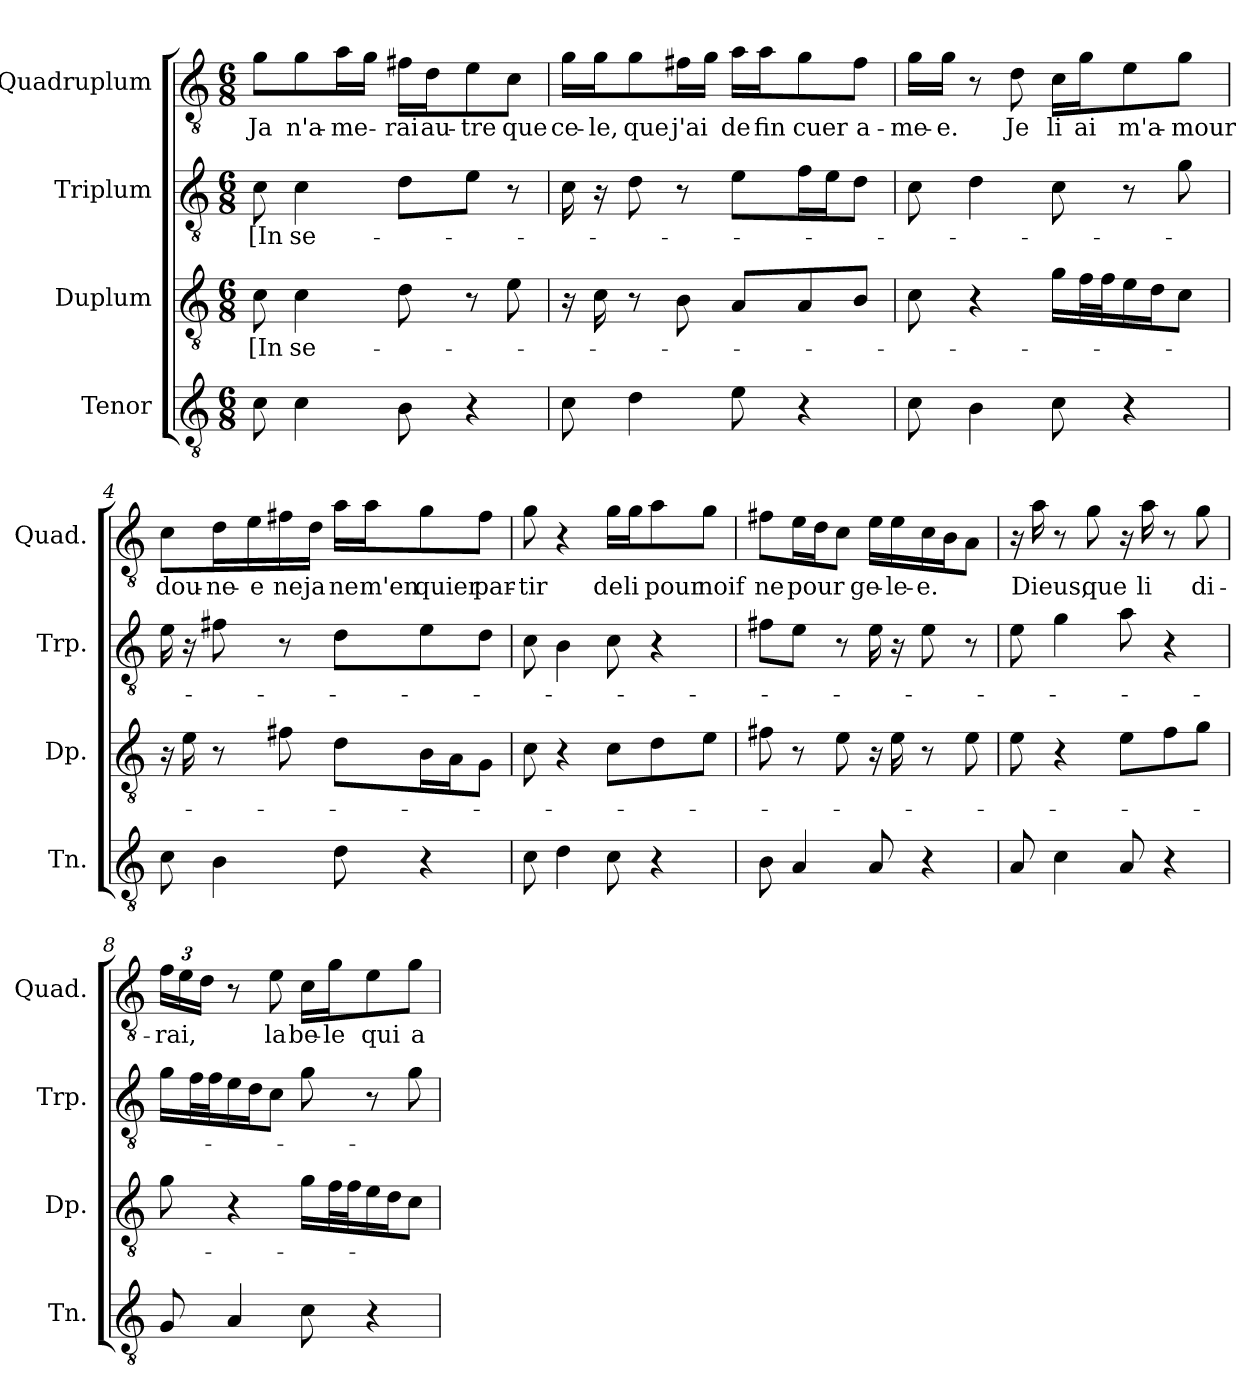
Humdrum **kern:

**kern	**kern	**text	**kern	**text	**kern	**text
*part4	*part3	*part3	*part2	*part2	*part1	*part1
*staff4	*staff3	*staff3	*staff2	*staff2	*staff1	*staff1
*I"Tenor	*I"Duplum	*	*I"Triplum	*	*I"Quadruplum	*
*I'Tn.	*I'Dp.	*	*I'Trp.	*	*I'Quad.	*
*clefGv2	*clefGv2	*	*clefGv2	*	*clefGv2	*
*k[]	*k[]	*	*k[]	*	*k[]	*
*M6/8	*M6/8	*	*M6/8	*	*M6/8	*
=1	=1	=1	=1	=1	=1	=1
!	!	!LO:LY:b	!	!LO:LY:b	!	!LO:LY:b
8c\	8c\	[In	8c\	[In	8g\L	Ja
!	!	!LO:LY:b	!	!LO:LY:b	!	!LO:LY:b
4c\	4c\	se-	4c\	se-	8g\	n'a-
!	!	!	!	!	!	!LO:LY:b
.	.	.	.	.	16a\L	-me-
.	.	.	.	.	16g\JJ	.
!	!	!	!	!	!	!LO:LY:b
8B\	8d\	.	8d\L	.	16f#i\LL	-rai
!	!	!	!	!	!	!LO:LY:b
.	.	.	.	.	16d\J	au-
!	!	!	!	!	!	!LO:LY:b
4r	8r	.	8e\J	.	8e\	-tre
!	!	!	!	!	!	!LO:LY:b
.	8e\	.	8r	.	8c\J	que
=2	=2	=2	=2	=2	=2	=2
!	!	!	!	!	!	!LO:LY:b
8c\	16r	.	16c\	.	16g\LL	ce-
!	!	!	!	!	!	!LO:LY:b
.	16c\	.	16r	.	16g\J	-le,
!	!	!	!	!	!	!LO:LY:b
4d\	8r	.	8d\	.	8g\	que
!	!	!	!	!	!	!LO:LY:b
.	8B\	.	8r	.	16f#i\L	j'ai
.	.	.	.	.	16g\JJ	.
!	!	!	!	!	!	!LO:LY:b
8e\	8A/L	.	8e\L	.	16a\LL	de
!	!	!	!	!	!	!LO:LY:b
.	.	.	.	.	16a\J	fin
!	!	!	!	!	!	!LO:LY:b
4r	8A/	.	16f\L	.	8g\	cuer
.	.	.	16e\J	.	.	.
!	!	!	!	!	!	!LO:LY:b
.	8B/J	.	8d\J	.	8f#i\J	a-
=3	=3	=3	=3	=3	=3	=3
!	!	!	!	!	!	!LO:LY:b
8c\	8c\	.	8c\	.	16g\LL	-me-
!	!	!	!	!	!	!LO:LY:b
.	.	.	.	.	16g\JJ	-e.
4B\	4r	.	4d\	.	8r	.
!	!	!	!	!	!	!LO:LY:b
.	.	.	.	.	8d\	Je
!	!	!	!	!	!	!LO:LY:b
8c\	16g\LL	.	8c\	.	16c\LL	li
!	!	!	!	!	!	!LO:LY:b
*	*tremolo	*	*	*	*	*
.	32f\	.	.	.	16g\J	ai
.	32f\	.	.	.	.	.
*	*Xtremolo	*	*	*	*	*
!	!	!	!	!	!	!LO:LY:b
4r	16e\	.	8r	.	8e\	m'a-
.	16d\J	.	.	.	.	.
!	!	!	!	!	!	!LO:LY:b
.	8c\J	.	8g\	.	8g\J	-mour
!!LO:LB:g=z
=4	=4	=4	=4	=4	=4	=4
!	!	!	!	!	!	!LO:LY:b
8c\	16r	.	16e\	.	8c\L	dou-
.	16e\	.	16r	.	.	.
!	!	!	!	!	!	!LO:LY:b
4B\	8r	.	8f#i\	.	16d\L	-ne-
!	!	!	!	!	!	!LO:LY:b
.	.	.	.	.	16e\	-e
!	!	!	!	!	!	!LO:LY:b
.	8f#X\	.	8r	.	16f#i\	ne
!	!	!	!	!	!	!LO:LY:b
.	.	.	.	.	16d\JJ	ja
!	!	!	!	!	!	!LO:LY:b
8d\	8d\L	.	8d\L	.	16a\LL	ne
!	!	!	!	!	!	!LO:LY:b
.	.	.	.	.	16a\J	m'en
!	!	!	!	!	!	!LO:LY:b
4r	16B\L	.	8e\	.	8g\	quier
.	16A\J	.	.	.	.	.
!	!	!	!	!	!	!LO:LY:b
.	8G\J	.	8d\J	.	8f#i\J	par-
=5	=5	=5	=5	=5	=5	=5
!	!	!	!	!	!	!LO:LY:b
8c\	8c\	.	8c\	.	8g\	-tir
4d\	4r	.	4B\	.	4r	.
!	!	!	!	!	!	!LO:LY:b
8c\	8c\L	.	8c\	.	16g\LL	de
!	!	!	!	!	!	!LO:LY:b
.	.	.	.	.	16g\J	li
!	!	!	!	!	!	!LO:LY:b
4r	8d\	.	4r	.	8a\	pour
!	!	!	!	!	!	!LO:LY:b
.	8e\J	.	.	.	8g\J	noif
=6	=6	=6	=6	=6	=6	=6
!	!	!	!	!	!	!LO:LY:b
8B\	8f#X\	.	8f#i\L	.	8f#i\L	ne
!	!	!	!	!	!	!LO:LY:b
4A/	8r	.	8e\J	.	16e\L	pour
.	.	.	.	.	16d\J	.
.	8e\	.	8r	.	8c\J	.
!	!	!	!	!	!	!LO:LY:b
8A/	16r	.	16e\	.	16e\LL	ge-
!	!	!	!	!	!	!LO:LY:b
.	16e\	.	16r	.	16e\	-le-
!	!	!	!	!	!	!LO:LY:b
4r	8r	.	8e\	.	16c\	-e.
.	.	.	.	.	16B\J	.
.	8e\	.	8r	.	8A\J	.
=7	=7	=7	=7	=7	=7	=7
8A/	8e\	.	8e\	.	16r	.
!	!	!	!	!	!	!LO:LY:b
.	.	.	.	.	16a\	Dieus,
4c\	4r	.	4g\	.	8r	.
!	!	!	!	!	!	!LO:LY:b
.	.	.	.	.	8g\	que
8A/	8e\L	.	8a\	.	16r	.
!	!	!	!	!	!	!LO:LY:b
.	.	.	.	.	16a\	li
4r	8f\	.	4r	.	8r	.
!	!	!	!	!	!	!LO:LY:b
.	8g\J	.	.	.	8g\	di-
!!LO:LB:g=z
=8	=8	=8	=8	=8	=8	=8
*	*	*	*	*	*Xbrackettup	*
!	!	!	!	!	!	!LO:LY:b
8G/	8g\	.	16g\LL	.	24f\LL	-rai,
.	.	.	.	.	24e\	.
*	*	*	*tremolo	*	*	*
.	.	.	32f\	.	.	.
.	.	.	.	.	24d\JJ	.
.	.	.	32f\	.	.	.
*	*	*	*Xtremolo	*	*	*
4A/	4r	.	16e\	.	8r	.
.	.	.	16d\J	.	.	.
!	!	!	!	!	!	!LO:LY:b
.	.	.	8c\J	.	8e\	la
!	!	!	!	!	!	!LO:LY:b
8c\	16g\LL	.	8g\	.	16c\LL	be-
!	!	!	!	!	!	!LO:LY:b
*	*tremolo	*	*	*	*	*
.	32f\	.	.	.	16g\J	-le
.	32f\	.	.	.	.	.
*	*Xtremolo	*	*	*	*	*
!	!	!	!	!	!	!LO:LY:b
4r	16e\	.	8r	.	8e\	qui
.	16d\J	.	.	.	.	.
!	!	!	!	!	!	!LO:LY:b
.	8c\J	.	8g\	.	8g\J	a
=	=	=	=	=	=	=
*-	*-	*-	*-	*-	*-	*-
